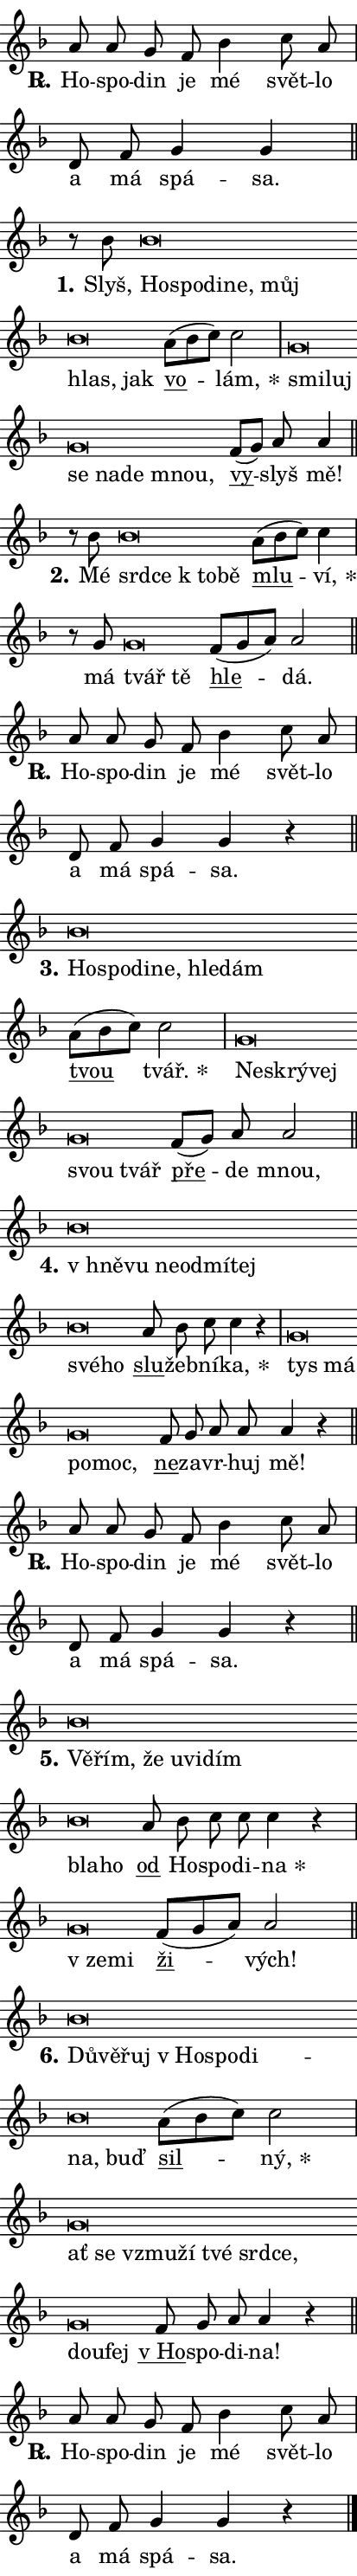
\version "2.22.1"
\header { tagline = "" }
\paper {
  indent = 0\cm
  top-margin = 0\cm
  right-margin = 0\cm
  bottom-margin = 0\cm
  left-margin = 0\cm
  paper-width = 7\cm
  page-breaking = #ly:one-page-breaking
  system-system-spacing.basic-distance = #11
  score-system-spacing.basic-distance = #11
  ragged-last = ##f
}


%% Author: Thomas Morley
%% https://lists.gnu.org/archive/html/lilypond-user/2020-05/msg00002.html
#(define (line-position grob)
"Returns position of @var[grob} in current system:
   @code{'start}, if at first time-step
   @code{'end}, if at last time-step
   @code{'middle} otherwise
"
  (let* ((col (ly:item-get-column grob))
         (ln (ly:grob-object col 'left-neighbor))
         (rn (ly:grob-object col 'right-neighbor))
         (col-to-check-left (if (ly:grob? ln) ln col))
         (col-to-check-right (if (ly:grob? rn) rn col))
         (break-dir-left
           (and
             (ly:grob-property col-to-check-left 'non-musical #f)
             (ly:item-break-dir col-to-check-left)))
         (break-dir-right
           (and
             (ly:grob-property col-to-check-right 'non-musical #f)
             (ly:item-break-dir col-to-check-right))))
        (cond ((eqv? 1 break-dir-left) 'start)
              ((eqv? -1 break-dir-right) 'end)
              (else 'middle))))

#(define (tranparent-at-line-position vctor)
  (lambda (grob)
  "Relying on @code{line-position} select the relevant enry from @var{vctor}.
Used to determine transparency,"
    (case (line-position grob)
      ((end) (not (vector-ref vctor 0)))
      ((middle) (not (vector-ref vctor 1)))
      ((start) (not (vector-ref vctor 2))))))

noteHeadBreakVisibility =
#(define-music-function (break-visibility)(vector?)
"Makes @code{NoteHead}s transparent relying on @var{break-visibility}"
#{
  \override NoteHead.transparent =
    #(tranparent-at-line-position break-visibility)
#})

#(define delete-ledgers-for-transparent-note-heads
  (lambda (grob)
    "Reads whether a @code{NoteHead} is transparent.
If so this @code{NoteHead} is removed from @code{'note-heads} from
@var{grob}, which is supposed to be @code{LedgerLineSpanner}.
As a result ledgers are not printed for this @code{NoteHead}"
    (let* ((nhds-array (ly:grob-object grob 'note-heads))
           (nhds-list
             (if (ly:grob-array? nhds-array)
                 (ly:grob-array->list nhds-array)
                 '()))
           ;; Relies on the transparent-property being done before
           ;; Staff.LedgerLineSpanner.after-line-breaking is executed.
           ;; This is fragile ...
           (to-keep
             (remove
               (lambda (nhd)
                 (ly:grob-property nhd 'transparent #f))
               nhds-list)))
      ;; TODO find a better method to iterate over grob-arrays, similiar
      ;; to filter/remove etc for lists
      ;; For now rebuilt from scratch
      (set! (ly:grob-object grob 'note-heads)  '())
      (for-each
        (lambda (nhd)
          (ly:pointer-group-interface::add-grob grob 'note-heads nhd))
        to-keep))))

hideNotes = {
  \noteHeadBreakVisibility #begin-of-line-visible
}
unHideNotes = {
  \noteHeadBreakVisibility #all-visible
}

% work-around for resetting accidentals
% https://lilypond.org/doc/v2.23/Documentation/notation/displaying-rhythms#unmetered-music
cadenzaMeasure = {
  \cadenzaOff
  \partial 1024 s1024
  \cadenzaOn
}

#(define-markup-command (accent layout props text) (markup?)
  "Underline accented syllable"
  (interpret-markup layout props
    #{\markup \override #'(offset . 4.3) \underline { #text }#}))

responsum = \markup \concat {
  "R" \hspace #-1.05 \path #0.1 #'((moveto 0 0.07) (lineto 0.9 0.8)) \hspace #0.05 "."
}

\layout {
    \context {
        \Staff
        \remove "Time_signature_engraver"
        \override LedgerLineSpanner.after-line-breaking = #delete-ledgers-for-transparent-note-heads
    }
    \context {
        \Voice {
            \override NoteHead.output-attributes = #'((class . "notehead"))
            \override Hairpin.height = #0.55
        }
    }
    \context {
        \Lyrics {
            \override StanzaNumber.output-attributes = #'((class . "stanzanumber"))
            \override LyricSpace.minimum-distance = #0.9
            \override LyricText.font-name = #"TeX Gyre Schola"
            \override LyricText.font-size = 1
            \override StanzaNumber.font-name = #"TeX Gyre Schola Bold"
            \override StanzaNumber.font-size = 1
        }
    }
}

% magnetic-lyrics.ily
%
%   written by
%     Jean Abou Samra <jean@abou-samra.fr>
%     Werner Lemberg <wl@gnu.org>
%
%   adapted by
%     Jiri Hon <jiri.hon@gmail.com>
%
% Version 2022-Apr-15

% https://www.mail-archive.com/lilypond-user@gnu.org/msg149350.html

#(define (Left_hyphen_pointer_engraver context)
   "Collect syllable-hyphen-syllable occurrences in lyrics and store
them in properties.  This engraver only looks to the left.  For
example, if the lyrics input is @code{foo -- bar}, it does the
following.

@itemize @bullet
@item
Set the @code{text} property of the @code{LyricHyphen} grob between
@q{foo} and @q{bar} to @code{foo}.

@item
Set the @code{left-hyphen} property of the @code{LyricText} grob with
text @q{foo} to the @code{LyricHyphen} grob between @q{foo} and
@q{bar}.
@end itemize

Use this auxiliary engraver in combination with the
@code{lyric-@/text::@/apply-@/magnetic-@/offset!} hook."
   (let ((hyphen #f)
         (text #f))
     (make-engraver
      (acknowledgers
       ((lyric-syllable-interface engraver grob source-engraver)
        (set! text grob)))
      (end-acknowledgers
       ((lyric-hyphen-interface engraver grob source-engraver)
        ;(when (not (grob::has-interface grob 'lyric-space-interface))
          (set! hyphen grob)));)
      ((stop-translation-timestep engraver)
       (when (and text hyphen)
         (ly:grob-set-object! text 'left-hyphen hyphen))
       (set! text #f)
       (set! hyphen #f)))))

#(define (lyric-text::apply-magnetic-offset! grob)
   "If the space between two syllables is less than the value in
property @code{LyricText@/.details@/.squash-threshold}, move the right
syllable to the left so that it gets concatenated with the left
syllable.

Use this function as a hook for
@code{LyricText@/.after-@/line-@/breaking} if the
@code{Left_@/hyphen_@/pointer_@/engraver} is active."
   (let ((hyphen (ly:grob-object grob 'left-hyphen #f)))
     (when hyphen
       (let ((left-text (ly:spanner-bound hyphen LEFT)))
         (when (grob::has-interface left-text 'lyric-syllable-interface)
           (let* ((common (ly:grob-common-refpoint grob left-text X))
                  (this-x-ext (ly:grob-extent grob common X))
                  (left-x-ext
                   (begin
                     ;; Trigger magnetism for left-text.
                     (ly:grob-property left-text 'after-line-breaking)
                     (ly:grob-extent left-text common X)))
                  ;; `delta` is the gap width between two syllables.
                  (delta (- (interval-start this-x-ext)
                            (interval-end left-x-ext)))
                  (details (ly:grob-property grob 'details))
                  (threshold (assoc-get 'squash-threshold details 0.2)))
             (when (< delta threshold)
               (let* (;; We have to manipulate the input text so that
                      ;; ligatures crossing syllable boundaries are not
                      ;; disabled.  For languages based on the Latin
                      ;; script this is essentially a beautification.
                      ;; However, for non-Western scripts it can be a
                      ;; necessity.
                      (lt (ly:grob-property left-text 'text))
                      (rt (ly:grob-property grob 'text))
                      (is-space (grob::has-interface hyphen 'lyric-space-interface))
                      (space (if is-space " " ""))
                      (space-markup (grob-interpret-markup grob " "))
                      (space-size (interval-length (ly:stencil-extent space-markup X)))
                      (extra-delta (if is-space space-size 0))
                      ;; Append new syllable.
                      (ltrt-space (if (and (string? lt) (string? rt))
                                (string-append lt space rt)
                                (make-concat-markup (list lt space rt))))
                      ;; Right-align `ltrt` to the right side.
                      (ltrt-space-markup (grob-interpret-markup
                               grob
                               (make-translate-markup
                                (cons (interval-length this-x-ext) 0)
                                (make-right-align-markup ltrt-space)))))
                 (begin
                   ;; Don't print `left-text`.
                   (ly:grob-set-property! left-text 'stencil #f)
                   ;; Set text and stencil (which holds all collected
                   ;; syllables so far) and shift it to the left.
                   (ly:grob-set-property! grob 'text ltrt-space)
                   (ly:grob-set-property! grob 'stencil ltrt-space-markup)
                   (ly:grob-translate-axis! grob (- (- delta extra-delta)) X))))))))))


#(define (lyric-hyphen::displace-bounds-first grob)
   ;; Make very sure this callback isn't triggered too early.
   (let ((left (ly:spanner-bound grob LEFT))
         (right (ly:spanner-bound grob RIGHT)))
     (ly:grob-property left 'after-line-breaking)
     (ly:grob-property right 'after-line-breaking)
     (ly:lyric-hyphen::print grob)))

squashThreshold = #0.4

\layout {
  \context {
    \Lyrics
    \consists #Left_hyphen_pointer_engraver
    \override LyricText.after-line-breaking =
      #lyric-text::apply-magnetic-offset!
    \override LyricHyphen.stencil = #lyric-hyphen::displace-bounds-first
    \override LyricText.details.squash-threshold = \squashThreshold
    \override LyricHyphen.minimum-distance = 0
    \override LyricHyphen.minimum-length = \squashThreshold
  }
}

squash = \override LyricText.details.squash-threshold = 9999
unSquash = \override LyricText.details.squash-threshold = \squashThreshold

left = \override LyricText.self-alignment-X = #LEFT
unLeft = \revert LyricText.self-alignment-X

starOffset = #(lambda (grob) 
                (let ((x_offset (ly:self-alignment-interface::aligned-on-x-parent grob)))
                  (if (= x_offset 0) 0 (+ x_offset 1.2))))

star = #(define-music-function (syllable)(string?)
"Append star separator at the end of a syllable"
#{
  \once \override LyricText.X-offset = #starOffset
  \lyricmode { \markup {
    #syllable
    \override #'((font-name . "TeX Gyre Schola Bold")) \hspace #0.2 \lower #0.65 \larger "*"
  } }
#})

starAccent = #(define-music-function (syllable)(string?)
"Append star separator at the end of a syllable and make accent"
#{
  \once \override LyricText.X-offset = #starOffset
  \lyricmode { \markup {
    \accent #syllable
    \override #'((font-name . "TeX Gyre Schola Bold")) \hspace #0.2 \lower #0.65 \larger "*"
  } }
#})

breath = #(define-music-function (syllable)(string?)
"Append breathing indicator at the end of a syllable"
#{
  \lyricmode { \markup { #syllable "+" } }
#})

optionalBreath = #(define-music-function (syllable)(string?)
"Append optional breathing indicator at the end of a syllable"
#{
  \lyricmode { \markup { #syllable "(+)" } }
#})


\score {
    <<
        \new Voice = "melody" { \cadenzaOn \key f \major \relative { a'8 a g f bes4 c8 a \cadenzaMeasure \bar "|" d, f \bar "" g4 g \cadenzaMeasure \bar "||" \break }
\relative { r8 bes'8 bes\breve*1/16 \hideNotes \breve*1/16 \bar "" \breve*1/16 \bar "" \breve*1/16 \bar "" \breve*1/16 \bar "" \breve*1/16 \breve*1/16 \bar "" \unHideNotes \bar "" a8[( bes c)] c2 \cadenzaMeasure \bar "|" g\breve*1/16 \hideNotes \breve*1/16 \bar "" \breve*1/16 \bar "" \breve*1/16 \bar "" \breve*1/16 \breve*1/16 \bar "" \unHideNotes \bar "" f8[( g)] a a4 \cadenzaMeasure \bar "||" \break }
\relative { r8 bes'8 bes\breve*1/16 \hideNotes \breve*1/16 \bar "" \breve*1/16 \breve*1/16 \bar "" \unHideNotes \bar "" a8[( bes c)] c4 \cadenzaMeasure \bar "|" r8 g g\breve*1/16 \hideNotes \breve*1/16 \bar "" \unHideNotes \bar "" f8[( g a)] a2 \cadenzaMeasure \bar "||" \break }
\relative { a'8 a g f bes4 c8 a \cadenzaMeasure \bar "|" d, f \bar "" g4 g r \cadenzaMeasure \bar "||" \break }
\relative { bes'\breve*1/16 \hideNotes \breve*1/16 \bar "" \breve*1/16 \bar "" \breve*1/16 \bar "" \breve*1/16 \breve*1/16 \bar "" \unHideNotes \bar "" a8[( bes c)] c2 \cadenzaMeasure \bar "|" g\breve*1/16 \hideNotes \breve*1/16 \bar "" \breve*1/16 \bar "" \breve*1/16 \breve*1/16 \bar "" \unHideNotes \bar "" f8[( g)] a a2 \cadenzaMeasure \bar "||" \break }
\relative { bes'\breve*1/16 \hideNotes \breve*1/16 \bar "" \breve*1/16 \bar "" \breve*1/16 \bar "" \breve*1/16 \bar "" \breve*1/16 \bar "" \breve*1/16 \breve*1/16 \bar "" \unHideNotes \bar "" a8 bes c c4 r \cadenzaMeasure \bar "|" g\breve*1/16 \hideNotes \breve*1/16 \bar "" \breve*1/16 \breve*1/16 \bar "" \unHideNotes \bar "" f8 g a a a4 r \cadenzaMeasure \bar "||" \break }
\relative { a'8 a g f bes4 c8 a \cadenzaMeasure \bar "|" d, f \bar "" g4 g r \cadenzaMeasure \bar "||" \break }
\relative { bes'\breve*1/16 \hideNotes \breve*1/16 \bar "" \breve*1/16 \bar "" \breve*1/16 \bar "" \breve*1/16 \bar "" \breve*1/16 \bar "" \breve*1/16 \breve*1/16 \bar "" \unHideNotes \bar "" a8 bes c c c4 r \cadenzaMeasure \bar "|" g\breve*1/16 \hideNotes \breve*1/16 \bar "" \unHideNotes \bar "" f8[( g a)] a2 \cadenzaMeasure \bar "||" \break }
\relative { bes'\breve*1/16 \hideNotes \breve*1/16 \bar "" \breve*1/16 \bar "" \breve*1/16 \bar "" \breve*1/16 \bar "" \breve*1/16 \bar "" \breve*1/16 \breve*1/16 \bar "" \unHideNotes \bar "" a8[( bes c)] c2 \cadenzaMeasure \bar "|" g\breve*1/16 \hideNotes \breve*1/16 \bar "" \breve*1/16 \bar "" \breve*1/16 \bar "" \breve*1/16 \bar "" \breve*1/16 \bar "" \breve*1/16 \bar "" \breve*1/16 \breve*1/16 \bar "" \unHideNotes \bar "" f8 g a a4 r \cadenzaMeasure \bar "||" \break }
\relative { a'8 a g f bes4 c8 a \cadenzaMeasure \bar "|" d, f \bar "" g4 g r \cadenzaMeasure \bar "||" \break } \bar "|." }
        \new Lyrics \lyricsto "melody" { \lyricmode { \set stanza = \responsum
Ho -- spo -- din je mé svět -- lo a má spá -- sa.
\set stanza = "1."
Slyš, \left Ho -- \squash spo -- di -- ne, můj hlas, jak \unLeft \unSquash \markup \accent vo -- \star lám, \left smi -- \squash luj se na -- de mnou, \unLeft \unSquash \markup \accent vy -- slyš mě!
\set stanza = "2."
Mé \left srd -- \squash ce "k to" -- bě \unLeft \unSquash \markup \accent mlu -- \star ví, má \left tvář \squash tě \unLeft \unSquash \markup \accent hle -- dá.
\set stanza = \responsum
Ho -- spo -- din je mé svět -- lo a má spá -- sa.
\set stanza = "3."
\left Ho -- \squash spo -- di -- ne, hle -- dám \unLeft \unSquash \markup \accent tvou \star tvář. \left Ne -- \squash skrý -- vej svou tvář \unLeft \unSquash \markup \accent pře -- de mnou,
\set stanza = "4."
\left "v hně" -- \squash vu ne -- od -- mí -- tej své -- ho \unLeft \unSquash \markup \accent slu -- žeb -- ní -- \star ka, \left tys \squash má po -- moc, \unLeft \unSquash \markup \accent ne -- za -- vr -- huj mě!
\set stanza = \responsum
Ho -- spo -- din je mé svět -- lo a má spá -- sa.
\set stanza = "5."
\left Vě -- \squash řím, že u -- vi -- dím bla -- ho \unLeft \unSquash \markup \accent od Ho -- spo -- di -- \star na \left "v ze" -- \squash mi \unLeft \unSquash \markup \accent ži -- vých!
\set stanza = "6."
\left Dů -- \squash vě -- řuj "v Ho" -- spo -- di -- na, buď \unLeft \unSquash \markup \accent sil -- \star ný, \left ať \squash se vzmu -- ží tvé srd -- ce, dou -- fej \unLeft \unSquash \markup \accent "v Ho" -- spo -- di -- na!
\set stanza = \responsum
Ho -- spo -- din je mé svět -- lo a má spá -- sa. } }
    >>
    \layout {}
}
